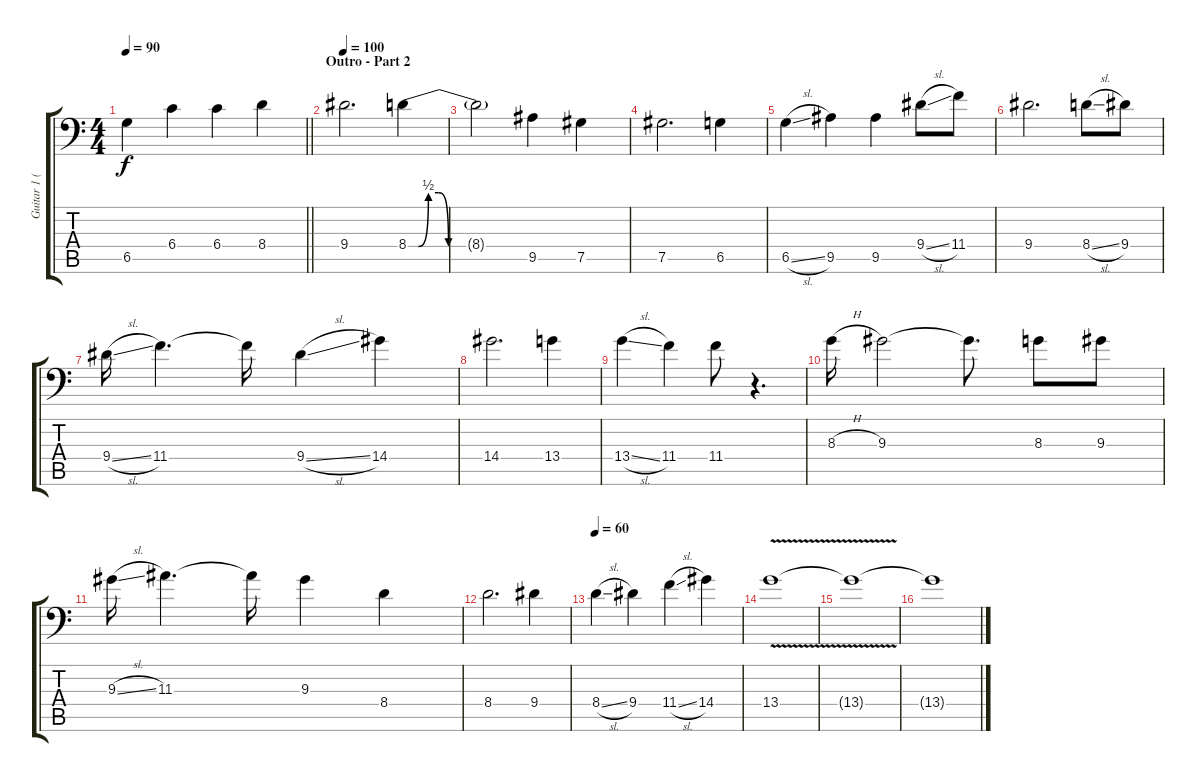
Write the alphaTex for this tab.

\track ("Guitar 1 (Distortion)" "Guitar 1 (") {instrument overdrivenguitar}
\staff {score tabs}
\tuning (Ab3 Eb3 B2 Gb2 Db2 Ab1) {hide}
\ts (4 4)
\tempo 90
\clef f4
\barLineRight lightlight
\ks c
6.5.4{dy f} 6.4.4 6.4.4 8.4.4 |
\section ("" "Outro - Part 2")
\tempo 100
9.4.2{d volume 14 balance 4} 8.4{be (custom 0 0 5 0 10 2 15 2 20 0 60 0)}.4 |
8.4{t}.2 9.5.4 7.5.4 |
7.5.2{d} 6.5.4 |
6.5{sl}.4 9.5.4 9.5.4 9.4{sl}.8 11.4.8 |
9.4.2{d} 8.4{sl}.8 9.4.8 |
9.4{sl}.16 11.4.4{d} 11.4{t}.16 9.4{sl}.4 14.4.4 |
14.4.2{d} 13.4.4 |
13.4{sl}.4 11.4.4 11.4.8 r.4{d} |
8.3{h}.16 9.3.2 9.3{t}.8{d} 8.3.8 9.3.8 |
9.3{sl}.16 11.3.4{d} 11.3{t}.16 9.3.4 8.4.4 |
8.4.2{d} 9.4.4 |
\tempo 60
8.4{sl}.4 9.4.4 11.4{sl}.4 14.4.4 |
13.4{v}.1{volume 0} |
13.4{t}.1 |
13.4{t}.1
